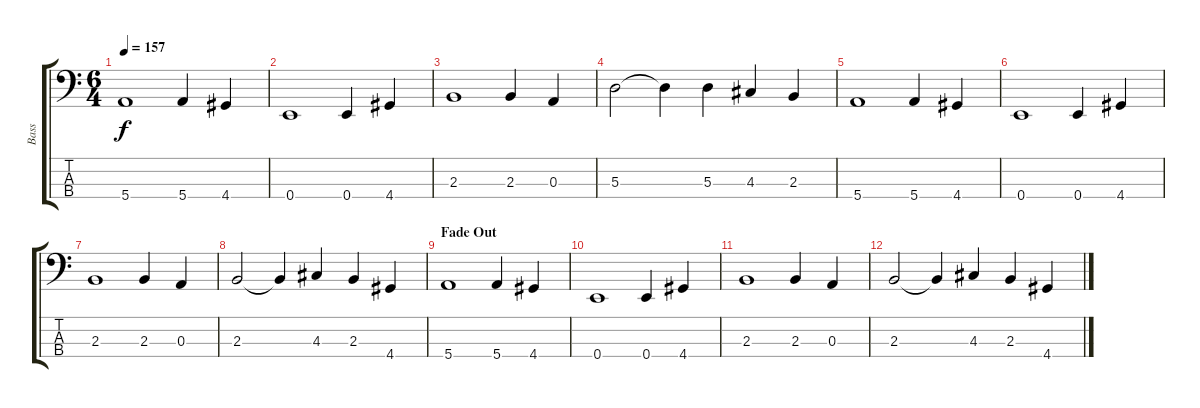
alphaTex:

\track ("Bass" "Bass") {instrument electricbassfinger}
\staff {score tabs}
\tuning (G2 D2 A1 E1) {hide}
\ts (6 4)
\tempo 157
\clef f4
\ks c
5.4.1{dy f} 5.4.4 4.4.4 |
0.4.1 0.4.4 4.4.4 |
2.3.1 2.3.4 0.3.4 |
5.3.2 5.3{t}.4 5.3.4 4.3.4 2.3.4 |
5.4.1 5.4.4 4.4.4 |
0.4.1 0.4.4 4.4.4 |
2.3.1 2.3.4 0.3.4 |
2.3.2 2.3{t}.4 4.3.4 2.3.4 4.4.4 |
\section ("" "Fade Out")
5.4.1 5.4.4 4.4.4 |
0.4.1 0.4.4 4.4.4 |
2.3.1 2.3.4 0.3.4 |
2.3.2 2.3{t}.4 4.3.4 2.3.4 4.4.4
